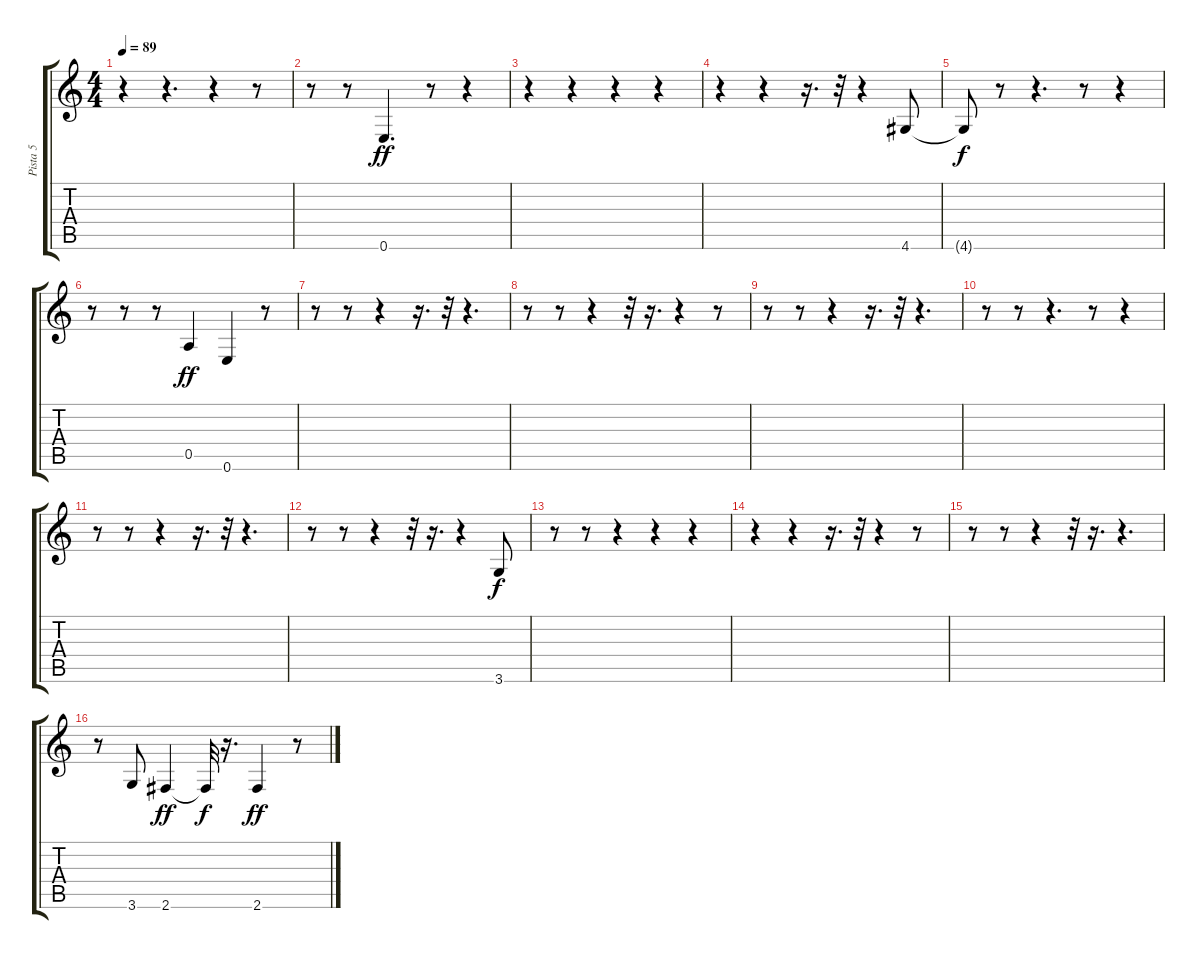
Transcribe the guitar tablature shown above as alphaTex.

\track ("Pista 5" "Pista 5") {instrument electricbassfinger}
\staff {score tabs}
\tuning (E4 B3 G3 D3 A2 E2) {hide}
\ts (4 4)
\tempo 89
\clef g2
\ks c
r.4{dy f} r.4{d} r.4 r.8 |
r.8 r.8 0.6.4{d dy ff} r.8 r.4 |
r.4 r.4 r.4 r.4 |
r.4 r.4 r.16{d} r.32 r.4 4.6.8 |
4.6{t}.8{dy f} r.8 r.4{d} r.8 r.4 |
r.8 r.8 r.8 0.5.4{dy ff} 0.6.4 r.8 |
r.8 r.8 r.4 r.16{d} r.32 r.4{d} |
r.8 r.8 r.4 r.32 r.16{d} r.4 r.8 |
r.8 r.8 r.4 r.16{d} r.32 r.4{d} |
r.8 r.8 r.4{d} r.8 r.4 |
r.8 r.8 r.4 r.16{d} r.32 r.4{d} |
r.8 r.8 r.4 r.32 r.16{d} r.4 3.6.8{dy f} |
r.8 r.8 r.4 r.4 r.4 |
r.4 r.4 r.16{d} r.32 r.4 r.8 |
r.8 r.8 r.4 r.32 r.16{d} r.4{d} |
r.8 3.6.8 2.6.4{dy ff} 2.6{t}.32{dy f} r.16{d} 2.6.4{dy ff} r.8
